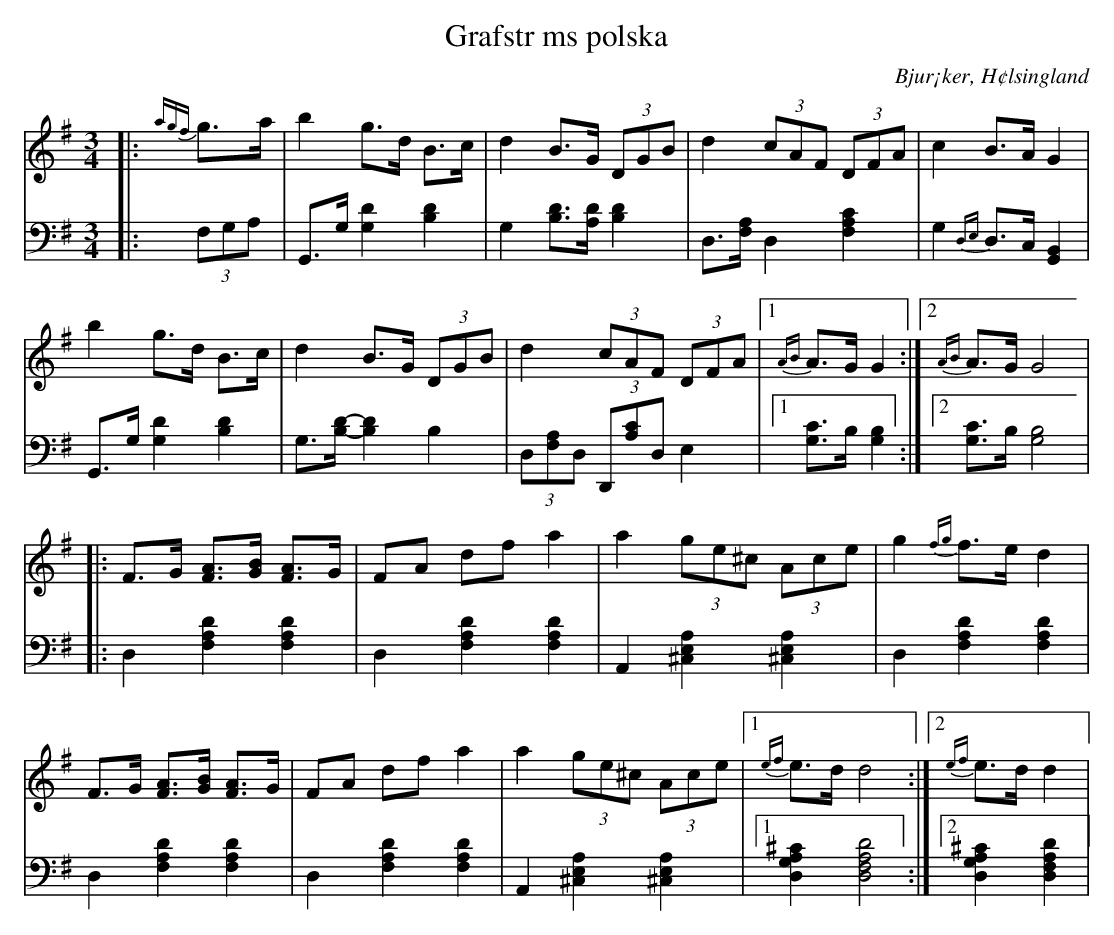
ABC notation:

X:1
T: Grafstr ms polska
O: Bjur¡ker, H¢lsingland
M: 3/4
L: 1/8
K: G
V:1
V:2
V: 1
|:{agf}g>a|b2 g>d B>c|d2 B>G (3DGB|d2 (3cAF (3DFA|c2 B>A G2|
b2 g>d B>c|d2 B>G (3DGB|d2 (3cAF (3DFA|1 {AB}A>G G2:|2 {AB}A>G G4|
|:F>G [FA]>[GB] [FA]>G |FA df a2 |a2 (3ge^c (3Ace |g2 {fg}f>e d2 |
F>G [FA]>[GB] [FA]>G |FA df a2 |a2 (3ge^c (3Ace |1 {ef}e>d d4:|2 {ef}e>d d2|
V:2 clef=bass
|:(3F,G,A, | G,,>G, [G,2D2] [B,2D2]|G,2 [B,D]>[A,D] [B,D]2|D,>[F,A,] D,2 [F,2A,2C2]| G,2 {D,E,}D,>C, [G,,2B,,2]|
 G,,>G, [G,2D2] [B,2D2]|G,>[B,D]-[B,2D2] B,2|(3D,[F,A,]D, (3D,,[A,C]D, E,2|1 [G,C]>B, [G,2B,2]:|2 [G,C]>B, [G,4B,4]|
|:D,2 [F,2A,2D2] [F,2A,2D2]|D,2 [F,2A,2D2] [F,2A,2D2]| A,,2 [^C,2E,2A,2] [^C,2E,2A,2]|D,2 [F,2A,2D2] [F,2A,2D2] |
D,2 [F,2A,2D2] [F,2A,2D2] | D,2 [F,2A,2D2] [F,2A,2D2] | A,,2 [^C,2E,2A,2] [^C,2E,2A,2]|1 [D,2G,2A,2^C2] [D,4F,4A,4D4]:|2 [D,2G,2A,2^C2] [D,2F,2A,2D2]|
